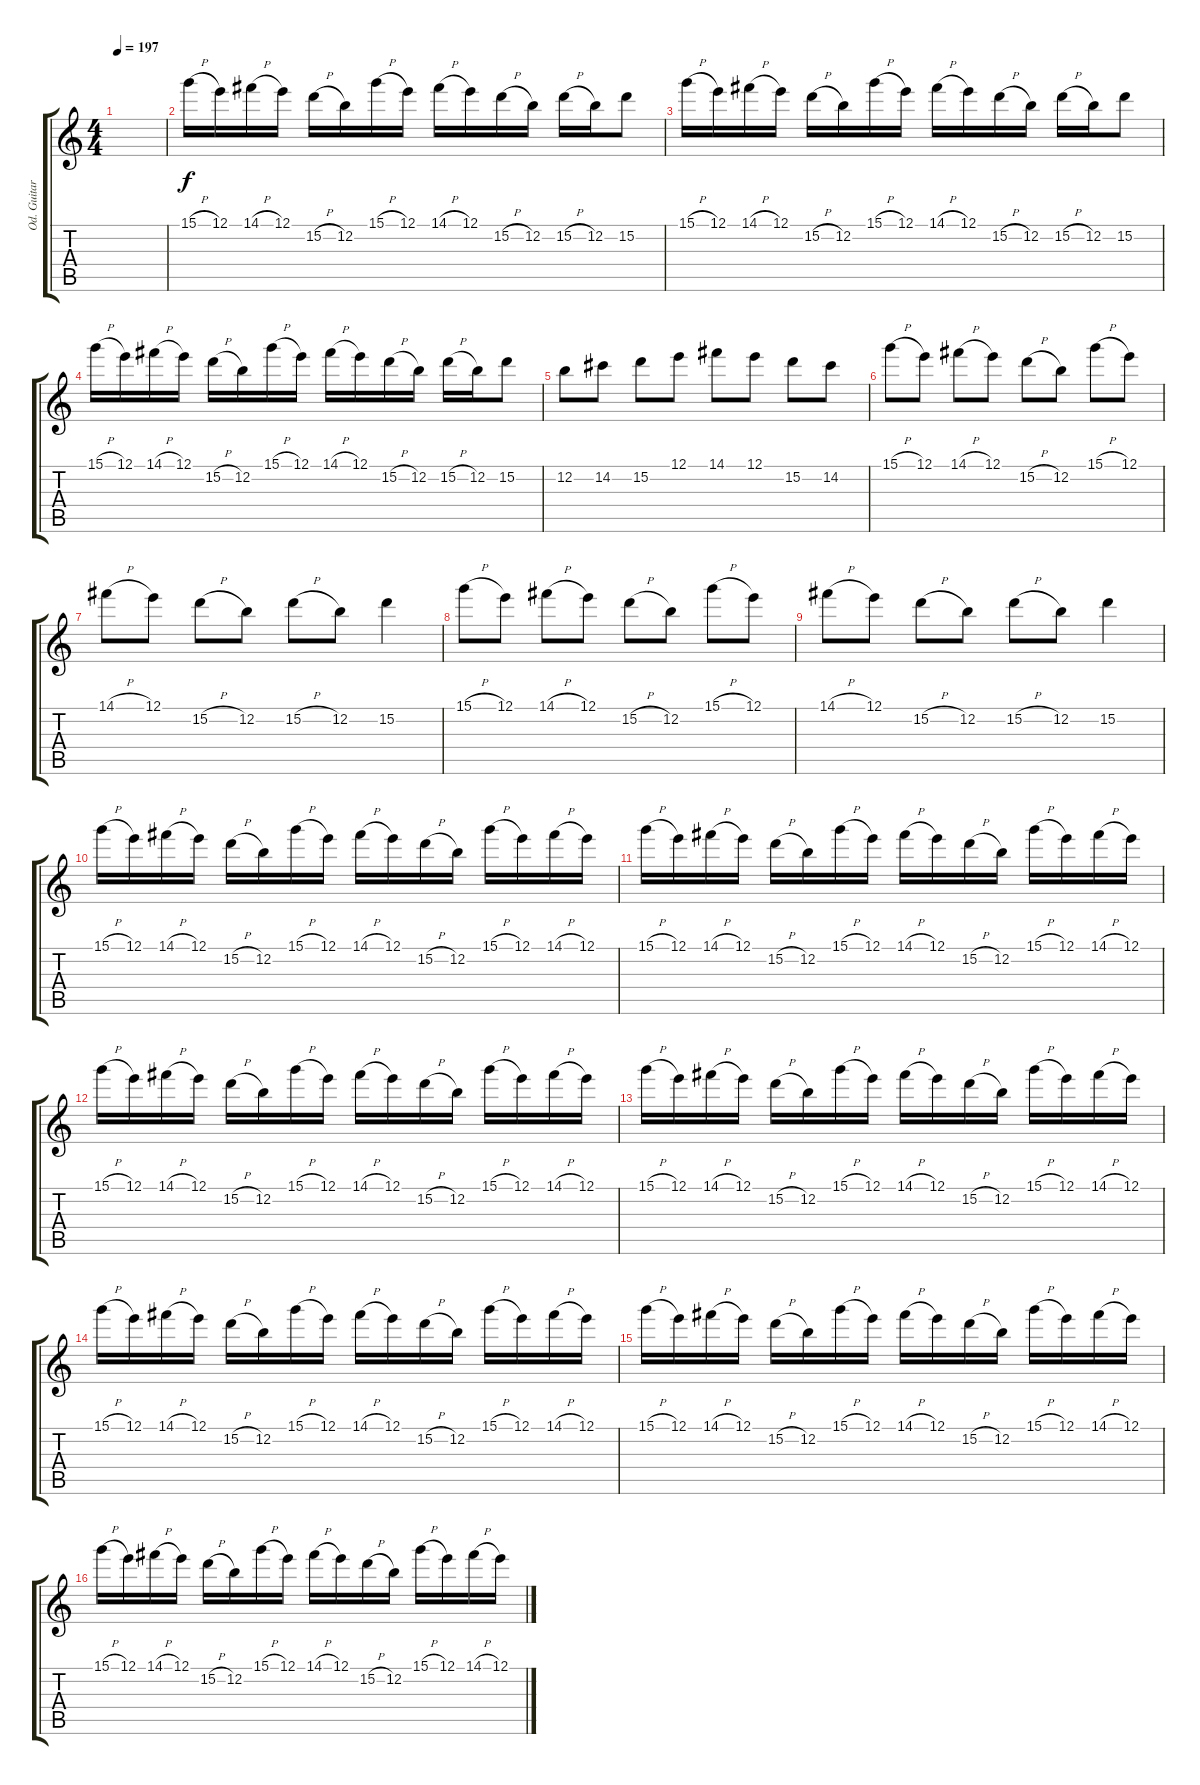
\track ("Od. Guitar 1" "Od. Guitar") {instrument distortionguitar}
\staff {score tabs}
\tuning (E4 B3 G3 D3 A2 E2) {hide}
\ts (4 4)
\tempo 197
\clef g2
\ks c
|
15.1{h}.16{dy f} 12.1.16 14.1{h}.16 12.1.16 15.2{h}.16 12.2.16 15.1{h}.16 12.1.16 14.1{h}.16 12.1.16 15.2{h}.16 12.2.16 15.2{h}.16 12.2.16 15.2.8 |
15.1{h}.16 12.1.16 14.1{h}.16 12.1.16 15.2{h}.16 12.2.16 15.1{h}.16 12.1.16 14.1{h}.16 12.1.16 15.2{h}.16 12.2.16 15.2{h}.16 12.2.16 15.2.8 |
15.1{h}.16 12.1.16 14.1{h}.16 12.1.16 15.2{h}.16 12.2.16 15.1{h}.16 12.1.16 14.1{h}.16 12.1.16 15.2{h}.16 12.2.16 15.2{h}.16 12.2.16 15.2.8 |
12.2.8 14.2.8 15.2.8 12.1.8 14.1.8 12.1.8 15.2.8 14.2.8 |
15.1{h}.8 12.1.8 14.1{h}.8 12.1.8 15.2{h}.8 12.2.8 15.1{h}.8 12.1.8 |
14.1{h}.8 12.1.8 15.2{h}.8 12.2.8 15.2{h}.8 12.2.8 15.2.4 |
15.1{h}.8 12.1.8 14.1{h}.8 12.1.8 15.2{h}.8 12.2.8 15.1{h}.8 12.1.8 |
14.1{h}.8 12.1.8 15.2{h}.8 12.2.8 15.2{h}.8 12.2.8 15.2.4 |
15.1{h}.16 12.1.16 14.1{h}.16 12.1.16 15.2{h}.16 12.2.16 15.1{h}.16 12.1.16 14.1{h}.16 12.1.16 15.2{h}.16 12.2.16 15.1{h}.16 12.1.16 14.1{h}.16 12.1.16 |
15.1{h}.16 12.1.16 14.1{h}.16 12.1.16 15.2{h}.16 12.2.16 15.1{h}.16 12.1.16 14.1{h}.16 12.1.16 15.2{h}.16 12.2.16 15.1{h}.16 12.1.16 14.1{h}.16 12.1.16 |
15.1{h}.16 12.1.16 14.1{h}.16 12.1.16 15.2{h}.16 12.2.16 15.1{h}.16 12.1.16 14.1{h}.16 12.1.16 15.2{h}.16 12.2.16 15.1{h}.16 12.1.16 14.1{h}.16 12.1.16 |
15.1{h}.16 12.1.16 14.1{h}.16 12.1.16 15.2{h}.16 12.2.16 15.1{h}.16 12.1.16 14.1{h}.16 12.1.16 15.2{h}.16 12.2.16 15.1{h}.16 12.1.16 14.1{h}.16 12.1.16 |
15.1{h}.16 12.1.16 14.1{h}.16 12.1.16 15.2{h}.16 12.2.16 15.1{h}.16 12.1.16 14.1{h}.16 12.1.16 15.2{h}.16 12.2.16 15.1{h}.16 12.1.16 14.1{h}.16 12.1.16 |
15.1{h}.16 12.1.16 14.1{h}.16 12.1.16 15.2{h}.16 12.2.16 15.1{h}.16 12.1.16 14.1{h}.16 12.1.16 15.2{h}.16 12.2.16 15.1{h}.16 12.1.16 14.1{h}.16 12.1.16 |
15.1{h}.16 12.1.16 14.1{h}.16 12.1.16 15.2{h}.16 12.2.16 15.1{h}.16 12.1.16 14.1{h}.16 12.1.16 15.2{h}.16 12.2.16 15.1{h}.16 12.1.16 14.1{h}.16 12.1.16
